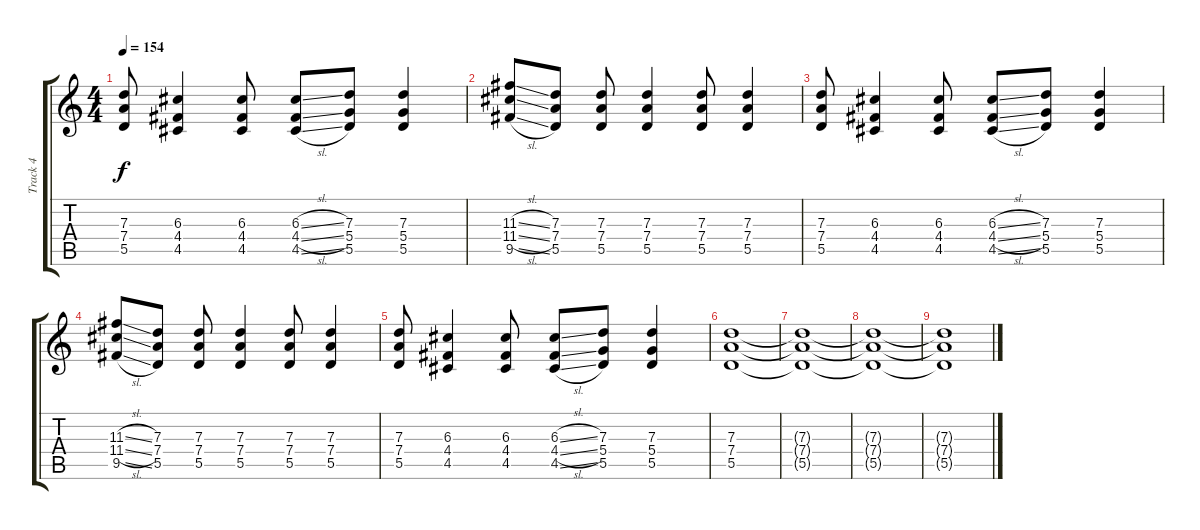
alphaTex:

\track ("Track 4" "Track 4") {instrument overdrivenguitar}
\staff {score tabs}
\tuning (E4 B3 G3 D3 A2 E2) {hide}
\ts (4 4)
\tempo 154
\clef g2
\ks c
(7.3 7.4 5.5).8{dy f} (6.3 4.4 4.5).4 (6.3 4.4 4.5).8 (6.3{sl} 4.4{sl} 4.5{sl}).8 (7.3 5.4 5.5).8 (7.3 5.4 5.5).4 |
(11.3{sl} 11.4{sl} 9.5{sl}).8{volume 13} (7.3 7.4 5.5).8 (7.3 7.4 5.5).8 (7.3 7.4 5.5).4 (7.3 7.4 5.5).8 (7.3 7.4 5.5).4 |
(7.3 7.4 5.5).8 (6.3 4.4 4.5).4 (6.3 4.4 4.5).8 (6.3{sl} 4.4{sl} 4.5{sl}).8 (7.3 5.4 5.5).8 (7.3 5.4 5.5).4 |
(11.3{sl} 11.4{sl} 9.5{sl}).8{volume 13} (7.3 7.4 5.5).8 (7.3 7.4 5.5).8 (7.3 7.4 5.5).4 (7.3 7.4 5.5).8 (7.3 7.4 5.5).4 |
(7.3 7.4 5.5).8 (6.3 4.4 4.5).4 (6.3 4.4 4.5).8 (6.3{sl} 4.4{sl} 4.5{sl}).8 (7.3 5.4 5.5).8 (7.3 5.4 5.5).4 |
(7.3 7.4 5.5).1 |
(7.3{t} 7.4{t} 5.5{t}).1 |
(7.3{t} 7.4{t} 5.5{t}).1 |
(7.3{t} 7.4{t} 5.5{t}).1
